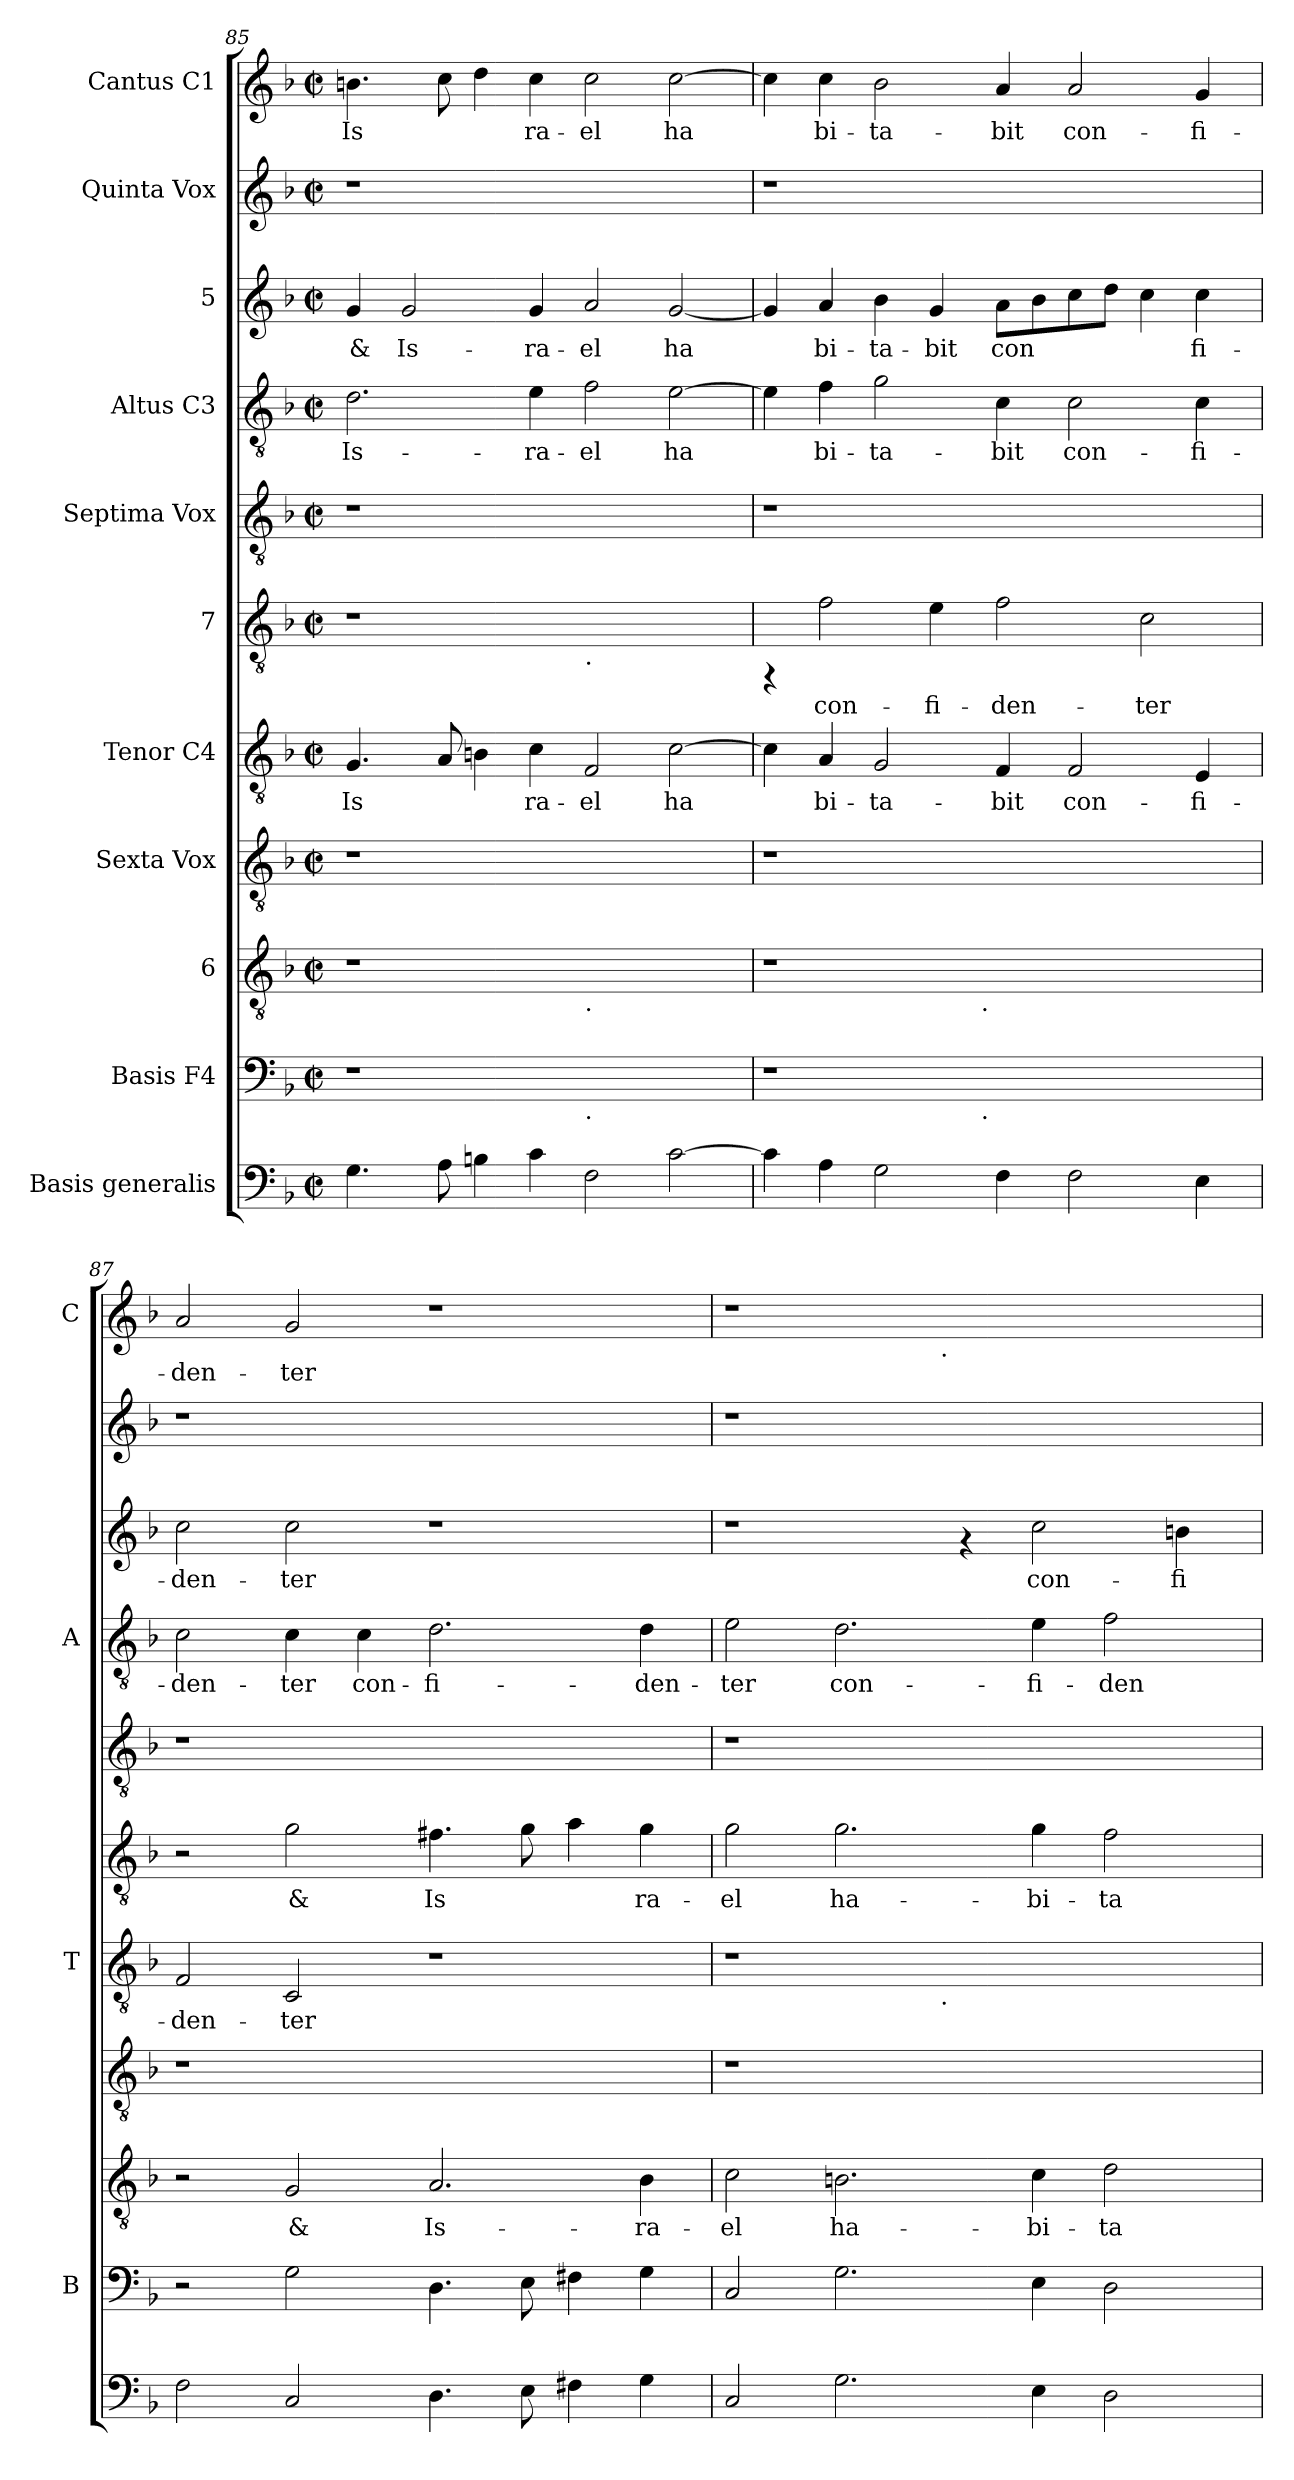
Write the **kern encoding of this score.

**kern	**kern	**kern	**text	**kern	**kern	**text	**kern	**text	**kern	**kern	**text	**kern	**text	**kern	**kern	**text
*part11	*part10	*part9	*part9	*part8	*part7	*part7	*part6	*part6	*part5	*part4	*part4	*part3	*part3	*part2	*part1	*part1
*staff11	*staff10	*staff9	*staff9	*staff8	*staff7	*staff7	*staff6	*staff6	*staff5	*staff4	*staff4	*staff3	*staff3	*staff2	*staff1	*staff1
*I"Basis  generalis	*I"Basis  F4	*I"6	*	*I"Sexta  Vox	*I"Tenor  C4	*	*I"7	*	*I"Septima  Vox	*I"Altus  C3	*	*I"5	*	*I"Quinta  Vox	*I"Cantus  C1	*
*	*I'B	*	*	*	*I'T	*	*	*	*	*I'A	*	*	*	*	*I'C	*
!!LO:PB:g=z
*clefF4	*clefF4	*clefGv2	*	*clefGv2	*clefGv2	*	*clefGv2	*	*clefGv2	*clefGv2	*	*clefG2	*	*clefG2	*clefG2	*
*k[b-]	*k[b-]	*k[b-]	*	*k[b-]	*k[b-]	*	*k[b-]	*	*k[b-]	*k[b-]	*	*k[b-]	*	*k[b-]	*k[b-]	*
*F:	*F:	*F:	*	*F:	*F:	*	*F:	*	*F:	*F:	*	*F:	*	*F:	*F:	*
*M2/2	*M2/2	*M2/2	*	*M2/2	*M2/2	*	*M2/2	*	*M2/2	*M2/2	*	*M2/2	*	*M2/2	*M2/2	*
*met(c|)	*met(c|)	*met(c|)	*	*met(c|)	*met(c|)	*	*met(c|)	*	*met(c|)	*met(c|)	*	*met(c|)	*	*met(c|)	*met(c|)	*
=85	=85	=85	=85	=85	=85	=85	=85	=85	=85	=85	=85	=85	=85	=85	=85	=85
!	!	!	!	!	!	!LO:LY:b:cj	!	!	!	!	!LO:LY:b:cj	!	!LO:LY:b:cj	!	!	!LO:LY:b:cj
4.G\	1r	1r	.	1r	4.G/	Is-	1r	.	1r	2.d\	Is-	4g/	&	1r	4.bn\	Is-
!	!	!	!	!	!	!	!	!	!	!	!	!	!LO:LY:b:cj	!	!	!
.	.	.	.	.	.	.	.	.	.	.	.	2g/	Is-	.	.	.
!	!	!	!	!	!	!LO:LY:b:cj	!	!	!	!	!	!	!	!	!	!LO:LY:b:cj
8A\	.	.	.	.	8A/	--	.	.	.	.	.	.	.	.	8cc\	--
!	!	!	!	!	!	!LO:LY:b:cj	!	!	!	!	!	!	!	!	!	!LO:LY:b:cj
4Bn\	.	.	.	.	4Bn\	--	.	.	.	.	.	.	.	.	4dd\	--
!	!	!	!	!	!	!LO:LY:b:cj	!	!	!	!	!LO:LY:b:cj	!	!LO:LY:b:cj	!	!	!LO:LY:b:cj
4c\	.	.	.	.	4c\	-ra-	.	.	.	4e\	-ra-	4g/	-ra-	.	4cc\	-ra-
!	!	!	!	!	!	!	!LO:TX:b:t=.	!	!	!	!	!	!	!	!	!
!	!	!LO:TX:b:t=.	!	!	!	!	!	!	!	!	!	!	!	!	!	!
!	!LO:TX:b:t=.	!	!	!	!	!	!	!	!	!	!	!	!	!	!	!
!	!	!	!	!	!	!LO:LY:b:cj	!	!	!	!	!LO:LY:b:cj	!	!LO:LY:b:cj	!	!	!LO:LY:b:cj
2F\	1ryy	1ryy	.	1ryy	2F/	-el	1ryy	.	1ryy	2f\	-el	2a/	-el	1ryy	2cc\	-el
!	!	!	!	!	!	!LO:LY:b:cj	!	!	!	!	!LO:LY:b:cj	!	!LO:LY:b:cj	!	!	!LO:LY:b:cj
[>2c\	.	.	.	.	[>2c\	ha-	.	.	.	[>2e\	ha-	[<2g/	ha-	.	[>2cc\	ha-
=86	=86	=86	=86	=86	=86	=86	=86	=86	=86	=86	=86	=86	=86	=86	=86	=86
!	!	!	!	!	!	!LO:LY:b:cj	!	!	!	!	!LO:LY:b:cj	!	!LO:LY:b:cj	!	!	!LO:LY:b:cj
*	*^	*^	*	*	*	*	*	*	*	*	*	*	*	*	*	*
4c\]	1r	2ryy	1r	2ryy	.	1r	4c\]	--	4rFF	.	1r	4e\]	--	4g/]	--	1r	4cc\]	--
!	!	!	!	!	!	!	!	!LO:LY:b:cj	!	!LO:LY:b:cj	!	!	!LO:LY:b:cj	!	!LO:LY:b:cj	!	!	!LO:LY:b:cj
4A\	.	.	.	.	.	.	4A/	-bi-	2f\	con-	.	4f\	-bi-	4a/	-bi-	.	4cc\	-bi-
!	!	!	!	!	!	!	!	!LO:LY:b:cj	!	!	!	!	!LO:LY:b:cj	!	!LO:LY:b:cj	!	!	!LO:LY:b:cj
2G\	.	4...ryy	.	4...ryy	.	.	2G/	-ta-	.	.	.	2g\	-ta-	4b-\	-ta-	.	2b-\	-ta-
!	!	!	!	!	!	!	!	!	!	!LO:LY:b:cj	!	!	!	!	!LO:LY:b:cj	!	!	!
.	.	.	.	.	.	.	.	.	4e\	-fi-	.	.	.	4g/	-bit	.	.	.
!	!	!	!	!LO:TX:b:t=.	!	!	!	!	!	!	!	!	!	!	!	!	!	!
!	!	!LO:TX:b:t=.	!	!	!	!	!	!	!	!	!	!	!	!	!	!	!	!
.	.	1ryy	.	1ryy	.	.	.	.	.	.	.	.	.	.	.	.	.	.
!	!	!	!	!	!	!	!	!LO:LY:b:cj	!	!LO:LY:b:cj	!	!	!LO:LY:b:cj	!	!LO:LY:b:cj	!	!	!LO:LY:b:cj
4F\	1ryy	.	1ryy	.	.	1ryy	4F/	-bit	2f\	-den-	1ryy	4c\	-bit	8a\L	con-	1ryy	4a/	-bit
!	!	!	!	!	!	!	!	!	!	!	!	!	!	!	!LO:LY:b:cj	!	!	!
.	.	.	.	.	.	.	.	.	.	.	.	.	.	8b-\	--	.	.	.
!	!	!	!	!	!	!	!	!LO:LY:b:cj	!	!	!	!	!LO:LY:b:cj	!	!LO:LY:b:cj	!	!	!LO:LY:b:cj
2F\	.	.	.	.	.	.	2F/	con-	.	.	.	2c\	con-	8cc\	--	.	2a/	con-
!	!	!	!	!	!	!	!	!	!	!	!	!	!	!	!LO:LY:b:cj	!	!	!
.	.	.	.	.	.	.	.	.	.	.	.	.	.	8dd\J	--	.	.	.
!	!	!	!	!	!	!	!	!	!	!LO:LY:b:cj	!	!	!	!	!LO:LY:b:cj	!	!	!
.	.	.	.	.	.	.	.	.	2c\	-ter	.	.	.	4cc\	--	.	.	.
!	!	!	!	!	!	!	!	!LO:LY:b:cj	!	!	!	!	!LO:LY:b:cj	!	!LO:LY:b:cj	!	!	!LO:LY:b:cj
4E\	.	.	.	.	.	.	4E/	-fi-	.	.	.	4c\	-fi-	4cc\	-fi-	.	4g/	-fi-
.	.	32ryy	.	32ryy	.	.	.	.	.	.	.	.	.	.	.	.	.	.
=87	=87	=87	=87	=87	=87	=87	=87	=87	=87	=87	=87	=87	=87	=87	=87	=87	=87	=87
!	!	!	!	!	!	!	!	!LO:LY:b:cj	!	!	!	!	!LO:LY:b:cj	!	!LO:LY:b:cj	!	!	!LO:LY:b:cj
*	*v	*v	*	*	*	*	*	*	*	*	*	*	*	*	*	*	*	*
*	*	*v	*v	*	*	*	*	*	*	*	*	*	*	*	*	*	*
2F\	2r	2r	.	1r	2F/	-den-	2r	.	1r	2c\	-den-	2cc\	-den-	1r	2a/	-den-
!	!	!	!LO:LY:b:cj	!	!	!LO:LY:b:cj	!	!LO:LY:b:cj	!	!	!LO:LY:b:cj	!	!LO:LY:b:cj	!	!	!LO:LY:b:cj
2C/	2G\	2G/	&	.	2C/	-ter	2g\	&	.	4c\	-ter	2cc\	-ter	.	2g/	-ter
!	!	!	!	!	!	!	!	!	!	!	!LO:LY:b:cj	!	!	!	!	!
.	.	.	.	.	.	.	.	.	.	4c\	con-	.	.	.	.	.
!	!	!	!LO:LY:b:cj	!	!	!	!	!LO:LY:b:cj	!	!	!LO:LY:b:cj	!	!	!	!	!
4.D\	4.D\	2.A/	Is-	1ryy	1r	.	4.f#X\	Is-	1ryy	2.d\	-fi-	1r	.	1ryy	1r	.
!	!	!	!	!	!	!	!	!LO:LY:b:cj	!	!	!	!	!	!	!	!
8E\	8E\	.	.	.	.	.	8g\	--	.	.	.	.	.	.	.	.
!	!	!	!	!	!	!	!	!LO:LY:b:cj	!	!	!	!	!	!	!	!
4F#X\	4F#X\	.	.	.	.	.	4a\	--	.	.	.	.	.	.	.	.
!	!	!	!LO:LY:b:cj	!	!	!	!	!LO:LY:b:cj	!	!	!LO:LY:b:cj	!	!	!	!	!
4G\	4G\	4B-\	-ra-	.	.	.	4g\	-ra-	.	4d\	-den-	.	.	.	.	.
=88	=88	=88	=88	=88	=88	=88	=88	=88	=88	=88	=88	=88	=88	=88	=88	=88
!	!	!	!LO:LY:b:cj	!	!	!	!	!LO:LY:b:cj	!	!	!LO:LY:b:cj	!	!	!	!	!
*	*	*	*	*	*^	*	*	*	*	*	*	*	*	*	*^	*
2C/	2C/	2c\	-el	1r	1r	2ryy	.	2g\	-el	1r	2e\	-ter	1r	.	1r	1r	2ryy	.
!	!	!	!LO:LY:b:cj	!	!	!	!	!	!LO:LY:b:cj	!	!	!LO:LY:b:cj	!	!	!	!	!	!
2.G\	2.G\	2.Bn\	ha-	.	.	4...ryy	.	2.g\	ha-	.	2.d\	con-	.	.	.	.	4...ryy	.
!	!	!	!	!	!	!	!	!	!	!	!	!	!	!	!	!	!LO:TX:b:t=.	!
!	!	!	!	!	!	!LO:TX:b:t=.	!	!	!	!	!	!	!	!	!	!	!	!
.	.	.	.	.	.	1ryy	.	.	.	.	.	.	.	.	.	.	1ryy	.
.	.	.	.	1ryy	1ryy	.	.	.	.	1ryy	.	.	4rf	.	1ryy	1ryy	.	.
!	!	!	!LO:LY:b:cj	!	!	!	!	!	!LO:LY:b:cj	!	!	!LO:LY:b:cj	!	!LO:LY:b:cj	!	!	!	!
4E\	4E\	4c\	-bi-	.	.	.	.	4g\	-bi-	.	4e\	-fi-	2cc\	con-	.	.	.	.
!	!	!	!LO:LY:b:cj	!	!	!	!	!	!LO:LY:b:cj	!	!	!LO:LY:b:cj	!	!	!	!	!	!
2D\	2D\	2d\	-ta-	.	.	.	.	2f\	-ta-	.	2f\	-den-	.	.	.	.	.	.
!	!	!	!	!	!	!	!	!	!	!	!	!	!	!LO:LY:b:cj	!	!	!	!
.	.	.	.	.	.	.	.	.	.	.	.	.	4bn\	-fi-	.	.	.	.
.	.	.	.	.	.	32ryy	.	.	.	.	.	.	.	.	.	.	32ryy	.
*	*	*	*	*	*v	*v	*	*	*	*	*	*	*	*	*	*v	*v	*
=	=	=	=	=	=	=	=	=	=	=	=	=	=	=	=	=
*-	*-	*-	*-	*-	*-	*-	*-	*-	*-	*-	*-	*-	*-	*-	*-	*-
